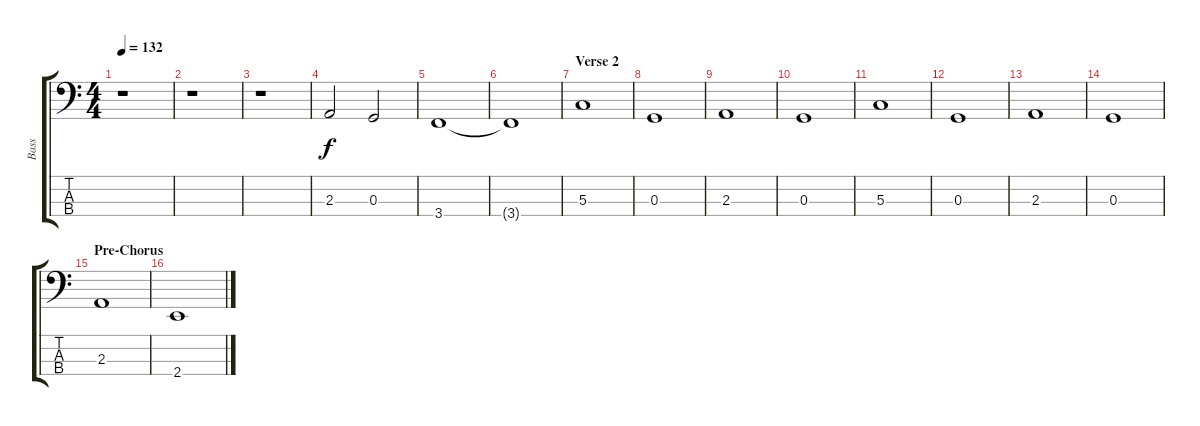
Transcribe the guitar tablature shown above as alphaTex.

\track ("Bass" "Bass") {instrument electricbassfinger}
\staff {score tabs}
\tuning (F2 C2 G1 D1) {hide}
\ts (4 4)
\tempo 132
\clef f4
\ks c
r.1{dy f} |
r.1 |
r.1 |
2.3.2 0.3.2 |
3.4.1 |
3.4{t}.1 |
\section ("" "Verse 2")
5.3.1 |
0.3.1 |
2.3.1 |
0.3.1 |
5.3.1 |
0.3.1 |
2.3.1 |
0.3.1 |
\section ("" "Pre-Chorus")
2.3.1 |
2.4.1
